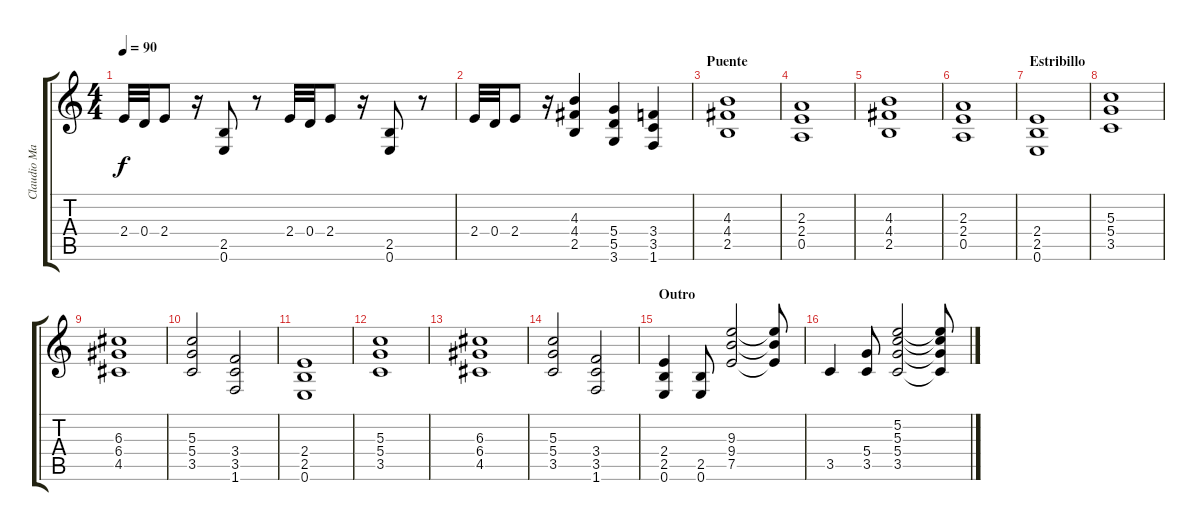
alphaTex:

\track ("Claudio Marciello (Gtr 2)" "Claudio Ma") {instrument overdrivenguitar}
\staff {score tabs}
\tuning (E4 B3 G3 D3 A2 E2) {hide}
\ts (4 4)
\tempo 90
\clef g2
\ks c
2.4.32{dy f} 0.4.32 2.4.8 r.16 (2.5 0.6).8 r.8 2.4.32 0.4.32 2.4.8 r.16 (2.5 0.6).8 r.8 |
2.4.32 0.4.32 2.4.8 r.16 (4.3 4.4 2.5).4 (5.4 5.5 3.6).4 (3.4 3.5 1.6).4 |
\section ("" "Puente")
(4.3 4.4 2.5).1 |
(2.3 2.4 0.5).1 |
(4.3 4.4 2.5).1 |
(2.3 2.4 0.5).1 |
\section ("" "Estribillo")
(2.4 2.5 0.6).1 |
(5.3 5.4 3.5).1 |
(6.3 6.4 4.5).1 |
(5.3 5.4 3.5).2 (3.4 3.5 1.6).2 |
(2.4 2.5 0.6).1 |
(5.3 5.4 3.5).1 |
(6.3 6.4 4.5).1 |
(5.3 5.4 3.5).2 (3.4 3.5 1.6).2 |
\section ("" "Outro")
(2.4 2.5 0.6).4 (2.5 0.6).8 (9.3 9.4 7.5).2 (9.3{t} 9.4{t} 7.5{t}).8 |
3.5.4 (5.4 3.5).8 (5.2 5.3 5.4 3.5).2 (5.2{t} 5.3{t} 5.4{t} 3.5{t}).8
